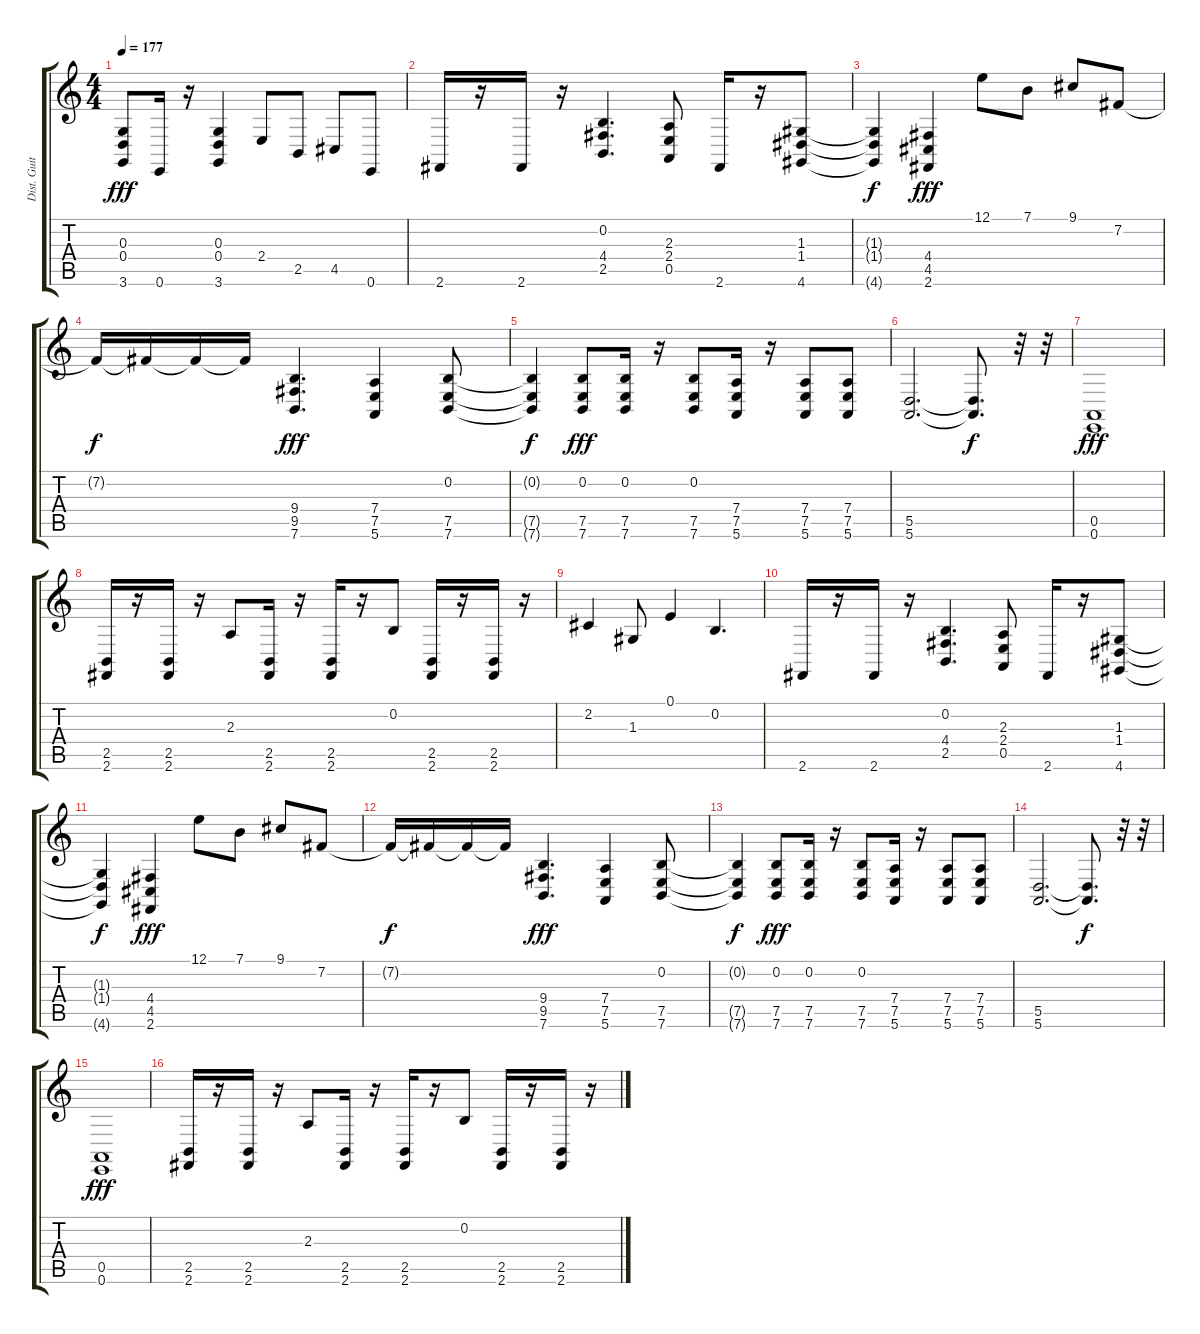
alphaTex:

\track ("Dist. Guitar 2" "Dist. Guit") {instrument lead2sawtooth}
\staff {score tabs}
\tuning (E4 B3 G3 D3 A2 E2) {hide}
\ts (4 4)
\tempo 177
\clef g2
\ks c
(0.3 0.4 3.6).8{dy fff} 0.6.16 r.16 (0.3 0.4 3.6).4 2.4.8 2.5.8 4.5.8 0.6.8 |
2.6.16 r.16 2.6.16 r.16 (0.2 4.4 2.5).4{d} (2.3 2.4 0.5).8 2.6.16 r.16 (1.3 1.4 4.6).8 |
(1.3{t} 1.4{t} 4.6{t}).4{dy f} (4.4 4.5 2.6).4{dy fff} 12.1.8 7.1.8 9.1.8 7.2.8 |
7.2{t}.16{dy f} 7.2{t}.16 7.2{t}.16 7.2{t}.16 (9.4 9.5 7.6).4{d dy fff} (7.4 7.5 5.6).4 (0.2 7.5 7.6).8 |
(0.2{t} 7.5{t} 7.6{t}).4{dy f} (0.2 7.5 7.6).8{dy fff} (0.2 7.5 7.6).16 r.16 (0.2 7.5 7.6).8 (7.4 7.5 5.6).16 r.16 (7.4 7.5 5.6).8 (7.4 7.5 5.6).8 |
(5.5 5.6).2{d} (5.5{t} 5.6{t}).8{d dy f} r.32 r.32 |
(0.5 0.6).1{dy fff} |
(2.5 2.6).16 r.16 (2.5 2.6).16 r.16 2.3.8 (2.5 2.6).16 r.16 (2.5 2.6).16 r.16 0.2.8 (2.5 2.6).16 r.16 (2.5 2.6).16 r.16 |
2.2.4 1.3.8 0.1.4 0.2.4{d} |
2.6.16 r.16 2.6.16 r.16 (0.2 4.4 2.5).4{d} (2.3 2.4 0.5).8 2.6.16 r.16 (1.3 1.4 4.6).8 |
(1.3{t} 1.4{t} 4.6{t}).4{dy f} (4.4 4.5 2.6).4{dy fff} 12.1.8 7.1.8 9.1.8 7.2.8 |
7.2{t}.16{dy f} 7.2{t}.16 7.2{t}.16 7.2{t}.16 (9.4 9.5 7.6).4{d dy fff} (7.4 7.5 5.6).4 (0.2 7.5 7.6).8 |
(0.2{t} 7.5{t} 7.6{t}).4{dy f} (0.2 7.5 7.6).8{dy fff} (0.2 7.5 7.6).16 r.16 (0.2 7.5 7.6).8 (7.4 7.5 5.6).16 r.16 (7.4 7.5 5.6).8 (7.4 7.5 5.6).8 |
(5.5 5.6).2{d} (5.5{t} 5.6{t}).8{d dy f} r.32 r.32 |
(0.5 0.6).1{dy fff} |
(2.5 2.6).16 r.16 (2.5 2.6).16 r.16 2.3.8 (2.5 2.6).16 r.16 (2.5 2.6).16 r.16 0.2.8 (2.5 2.6).16 r.16 (2.5 2.6).16 r.16
